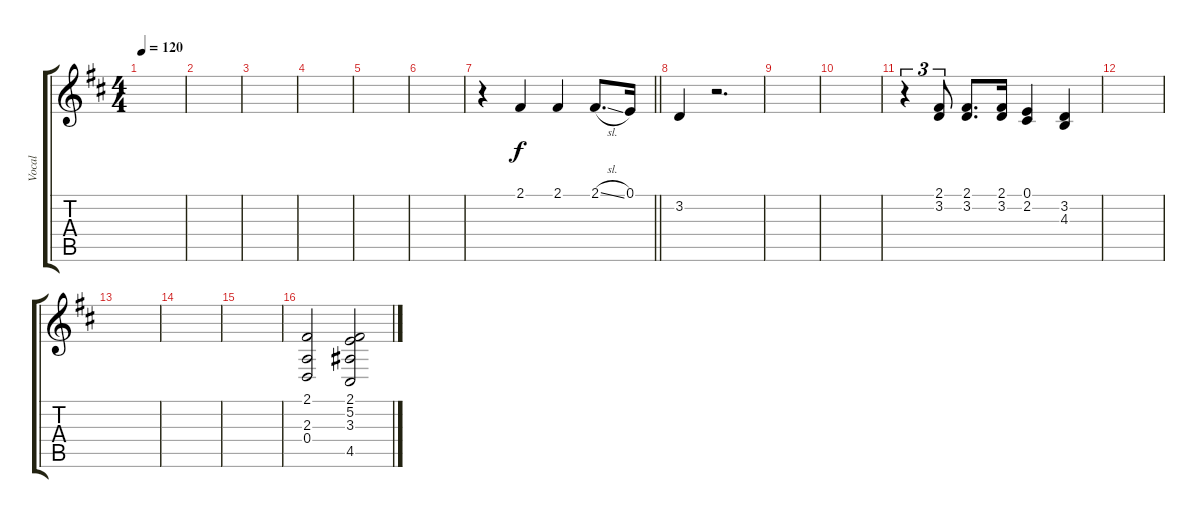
\track ("Vocal" "Vocal") {instrument choiraahs}
\staff {score tabs}
\tuning (E4 B3 G3 D3 A2 E2) {hide}
\ts (4 4)
\tempo 120
\clef g2
\ks d
|
|
|
|
|
|
\barLineRight lightlight
r.4 2.1.4 2.1.4 2.1{sl}.8{d} 0.1.16 |
3.2.4 r.2{d} |
|
|
r.4{tu (3 2)} (2.1 3.2).8{tu (3 2)} (2.1 3.2).8{d} (2.1 3.2).16 (0.1 2.2).4 (3.2 4.3).4 |
|
|
|
|
(2.1 2.3 0.4).2 (2.1 5.2 3.3 4.5).2
